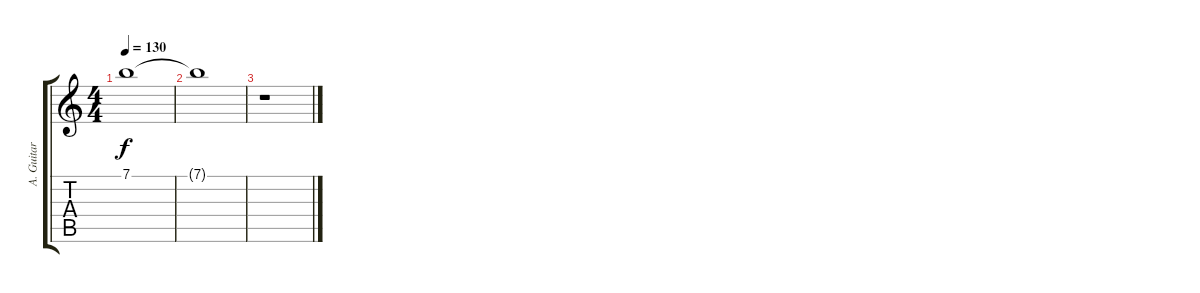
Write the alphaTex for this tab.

\track ("A. Guitar" "A. Guitar") {instrument acousticguitarsteel}
\staff {score tabs}
\tuning (E4 B3 G3 D3 A2 E2) {hide}
\ts (4 4)
\tempo 130
\clef g2
\ks c
7.1{t}.1{dy f} |
7.1{t}.1 |
r.1
